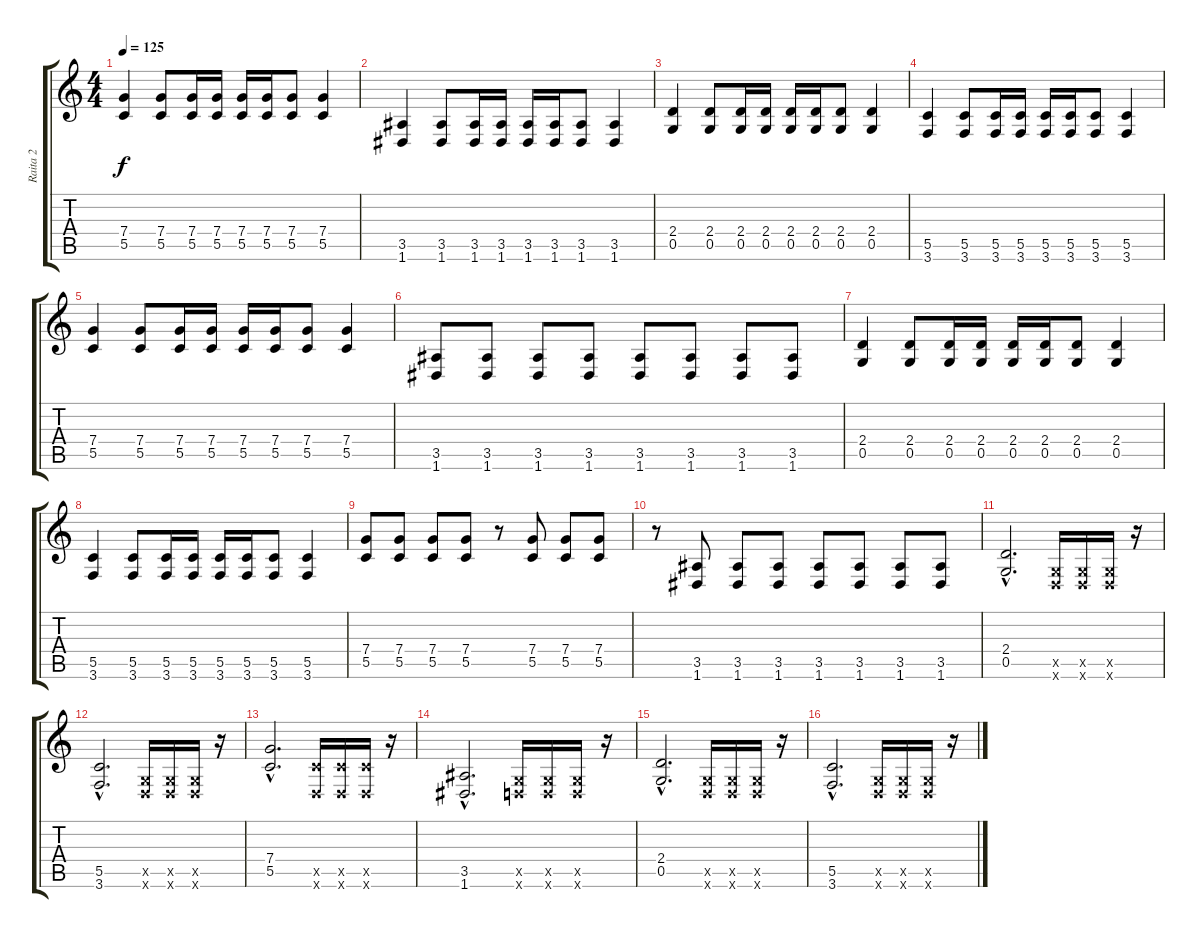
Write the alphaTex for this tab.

\track ("Raita 2" "Raita 2") {instrument distortionguitar}
\staff {score tabs}
\tuning (D4 A3 F3 C3 G2 D2) {hide}
\ts (4 4)
\tempo 125
\clef g2
\ks c
(7.4 5.5).4{dy f} (7.4 5.5).8 (7.4 5.5).16 (7.4 5.5).16 (7.4 5.5).16 (7.4 5.5).16 (7.4 5.5).8 (7.4 5.5).4 |
(3.5 1.6).4 (3.5 1.6).8 (3.5 1.6).16 (3.5 1.6).16 (3.5 1.6).16 (3.5 1.6).16 (3.5 1.6).8 (3.5 1.6).4 |
(2.4 0.5).4{instrument distortionguitar} (2.4 0.5).8 (2.4 0.5).16 (2.4 0.5).16 (2.4 0.5).16 (2.4 0.5).16 (2.4 0.5).8 (2.4 0.5).4 |
(5.5 3.6).4 (5.5 3.6).8 (5.5 3.6).16 (5.5 3.6).16 (5.5 3.6).16 (5.5 3.6).16 (5.5 3.6).8 (5.5 3.6).4 |
(7.4 5.5).4 (7.4 5.5).8 (7.4 5.5).16 (7.4 5.5).16 (7.4 5.5).16 (7.4 5.5).16 (7.4 5.5).8 (7.4 5.5).4 |
(3.5 1.6).8 (3.5 1.6).8 (3.5 1.6).8 (3.5 1.6).8 (3.5 1.6).8 (3.5 1.6).8 (3.5 1.6).8 (3.5 1.6).8 |
(2.4 0.5).4{instrument distortionguitar} (2.4 0.5).8 (2.4 0.5).16 (2.4 0.5).16 (2.4 0.5).16 (2.4 0.5).16 (2.4 0.5).8 (2.4 0.5).4 |
(5.5 3.6).4 (5.5 3.6).8 (5.5 3.6).16 (5.5 3.6).16 (5.5 3.6).16 (5.5 3.6).16 (5.5 3.6).8 (5.5 3.6).4 |
(7.4 5.5).8 (7.4 5.5).8 (7.4 5.5).8 (7.4 5.5).8 r.8 (7.4 5.5).8 (7.4 5.5).8 (7.4 5.5).8 |
r.8 (3.5 1.6).8 (3.5 1.6).8 (3.5 1.6).8 (3.5 1.6).8 (3.5 1.6).8 (3.5 1.6).8 (3.5 1.6).8 |
(2.4{hac} 0.5{hac}).2{d} (0.5{x} 0.6{x}).16 (0.5{x} 0.6{x}).16 (0.5{x} 0.6{x}).16 r.16 |
(5.5{hac} 3.6{hac}).2{d} (0.5{x} 0.6{x}).16 (0.5{x} 0.6{x}).16 (0.5{x} 0.6{x}).16 r.16 |
(7.4{hac} 5.5{hac}).2{d} (5.5{x} 0.6{x}).16 (5.5{x} 0.6{x}).16 (5.5{x} 0.6{x}).16 r.16 |
(3.5{hac} 1.6{hac}).2{d} (0.5{x} 0.6{x}).16 (0.5{x} 0.6{x}).16 (0.5{x} 0.6{x}).16 r.16 |
(2.4{hac} 0.5{hac}).2{d} (0.5{x} 0.6{x}).16 (0.5{x} 0.6{x}).16 (0.5{x} 0.6{x}).16 r.16 |
(5.5{hac} 3.6{hac}).2{d} (0.5{x} 0.6{x}).16 (0.5{x} 0.6{x}).16 (0.5{x} 0.6{x}).16 r.16
